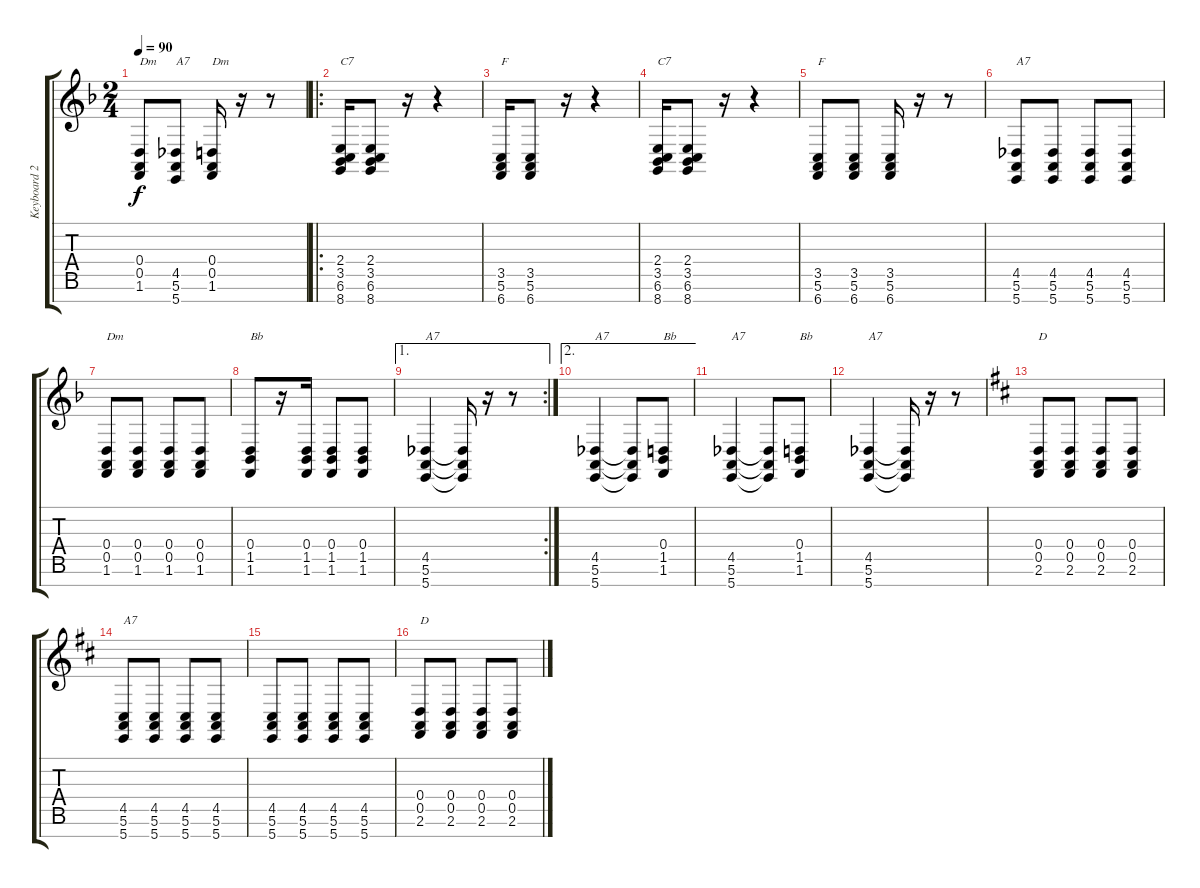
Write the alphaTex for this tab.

\track ("Keyboard 2" "Keyboard 2") {instrument acousticgrandpiano}
\staff {score tabs}
\tuning (E4 B3 G3 D3 A2 E2 B1) {hide}
\ts (2 4)
\tempo 90
\clef g2
\ks f
(0.4 0.5 1.6).8{txt "Dm" dy f} (4.5 5.6 5.7).8{txt "A7"} (0.4 0.5 1.6).16{txt "Dm"} r.16 r.8 |
\ro
(2.4 3.5 6.6 8.7).16{txt "C7"} (2.4 3.5 6.6 8.7).8 r.16 r.4 |
(3.5 5.6 6.7).16{txt "F"} (3.5 5.6 6.7).8 r.16 r.4 |
(2.4 3.5 6.6 8.7).16{txt "C7"} (2.4 3.5 6.6 8.7).8 r.16 r.4 |
(3.5 5.6 6.7).8{txt "F"} (3.5 5.6 6.7).8 (3.5 5.6 6.7).16 r.16 r.8 |
(4.5 5.6 5.7).8{txt "A7"} (4.5 5.6 5.7).8 (4.5 5.6 5.7).8 (4.5 5.6 5.7).8 |
(0.4 0.5 1.6).8{txt "Dm"} (0.4 0.5 1.6).8 (0.4 0.5 1.6).8 (0.4 0.5 1.6).8 |
(0.4 1.5 1.6).8{txt "Bb"} r.16 (0.4 1.5 1.6).16 (0.4 1.5 1.6).8 (0.4 1.5 1.6).8 |
\ae 1
\rc 2
(4.5 5.6 5.7).4{txt "A7"} (4.5{t} 5.6{t} 5.7{t}).16 r.16 r.8 |
\ae 2
(4.5 5.6 5.7).4{txt "A7"} (4.5{t} 5.6{t} 5.7{t}).8 (0.4 1.5 1.6).8{txt "Bb"} |
(4.5 5.6 5.7).4{txt "A7"} (4.5{t} 5.6{t} 5.7{t}).8 (0.4 1.5 1.6).8{txt "Bb"} |
(4.5 5.6 5.7).4{txt "A7"} (4.5{t} 5.6{t} 5.7{t}).16 r.16 r.8 |
\ks d
(0.4 0.5 2.6).8{txt "D"} (0.4 0.5 2.6).8 (0.4 0.5 2.6).8 (0.4 0.5 2.6).8 |
(4.5 5.6 5.7).8{txt "A7"} (4.5 5.6 5.7).8 (4.5 5.6 5.7).8 (4.5 5.6 5.7).8 |
(4.5 5.6 5.7).8 (4.5 5.6 5.7).8 (4.5 5.6 5.7).8 (4.5 5.6 5.7).8 |
(0.4 0.5 2.6).8{txt "D"} (0.4 0.5 2.6).8 (0.4 0.5 2.6).8 (0.4 0.5 2.6).8
